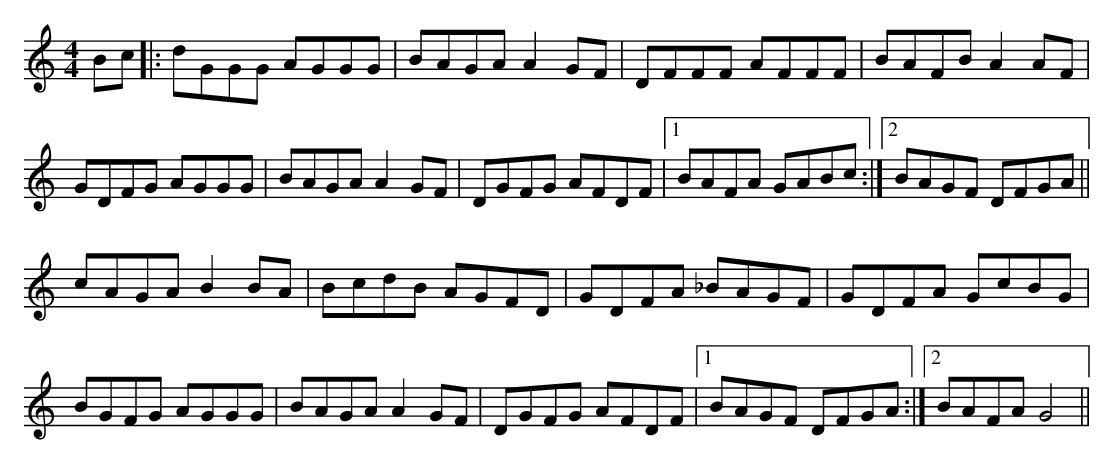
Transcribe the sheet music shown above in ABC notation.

X:1
M:4/4
K:Gmix
Bc|: dGGG AGGG|BAGA A2 GF| DFFF AFFF|BAFB A2 AF|
 GDFG AGGG|BAGA A2 GF| DGFG AFDF|1 BAFA GABc:|2 BAGF DFGA||
 cAGA B2 BA|BcdB AGFD| GDFA _BAGF|GDFA GcBG|
 BGFG AGGG|BAGA A2 GF| DGFG AFDF|1 BAGF DFGA:|2 BAFA G4||
